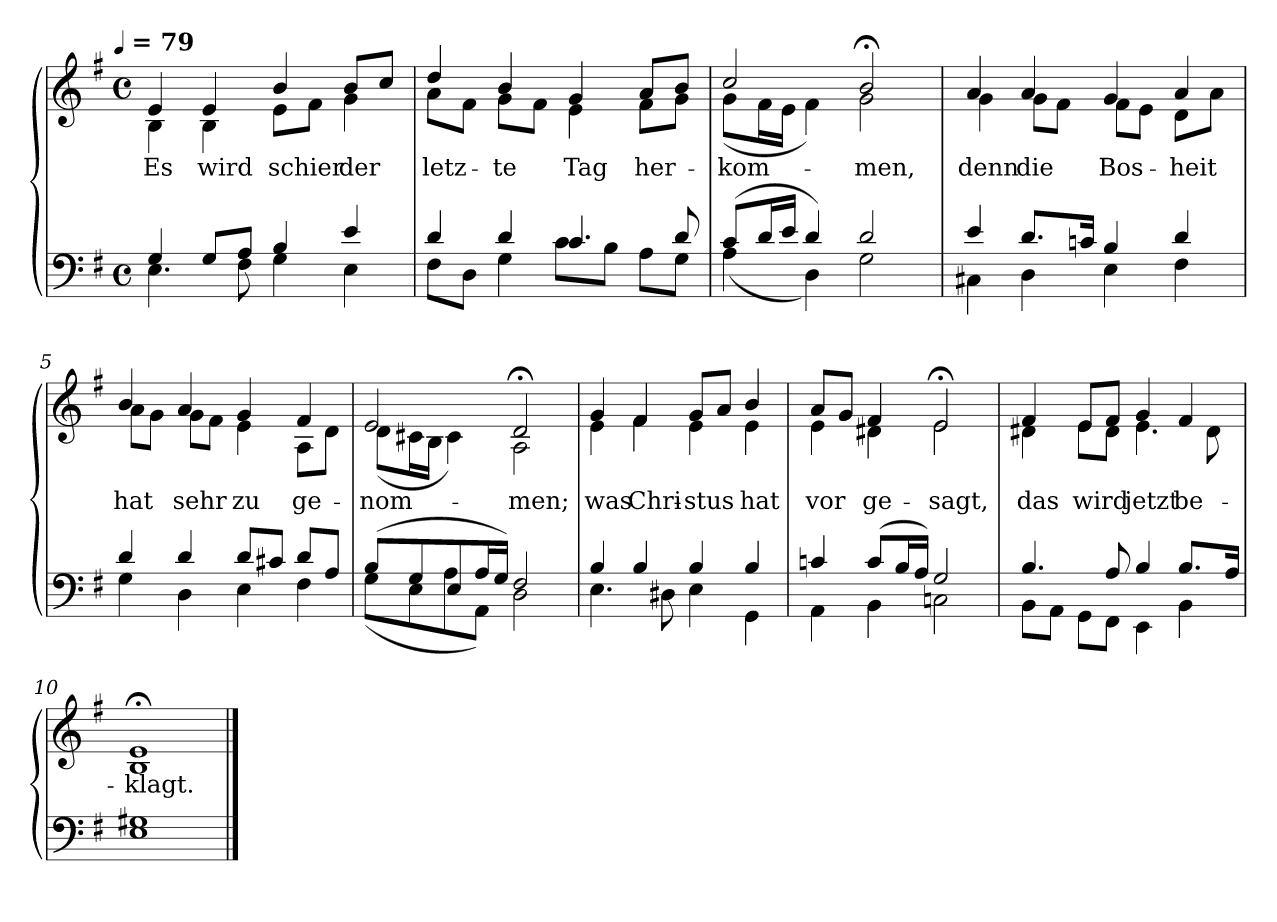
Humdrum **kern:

**kern	**kern	**text	**dynam
*part1	*part1	*part1	*part1
*staff2	*staff1	*staff1	*staff1/2
*clefF4	*clefG2	*	*
*k[f#]	*k[f#]	*	*
!!LO:TX:omd:t=[quarter] = 79
*M4/4	*M4/4	*	*
*met(c)	*met(c)	*	*
*MM79	*MM79	*	*
=1	=1	=1	=1
*^	*^	*	*
4G	4.E	4e	4B	Es	.
8GL	.	4e	4B	wird	.
8AJ	8F#	.	.	.	.
4B	4G	4b	8eL	schier	.
.	.	.	8f#J	.	.
4e	4E	8bL	4g	der	.
.	.	8ccJ	.	.	.
=2	=2	=2	=2	=2	=2
4d	8F#L	4dd	8aL	letz-	.
.	8DJ	.	8f#J	.	.
4d	4G	4b	8gL	-te	.
.	.	.	8f#J	.	.
4.c	8cL	4g	4e	Tag	.
.	8BJ	.	.	.	.
.	8AL	8aL	8f#L	her-	.
8d	8GJ	8bJ	8gJ	.	.
=3	=3	=3	=3	=3	=3
(8cL	(4A	2cc	(8gL	-kom-	.
16dL	.	.	16f#L	.	.
16eJJ	.	.	16eJJ	.	.
4d)	4D)	.	4f#)	.	.
2d	2G	2b;<	2g	-men,	.
!!LO:LB:g=z	!!
=4	=4	=4	=4	=4	=4
4e	4C#X	4a	4g	denn	.
8.dL	4D	4a	8gL	die	.
.	.	.	8f#J	.	.
16cnJk	.	.	.	.	.
4B	4E	4g	8f#L	Bos-	.
.	.	.	8eJ	.	.
4d	4F#	4a	8dL	-heit	.
.	.	.	8aJ	.	.
=5	=5	=5	=5	=5	=5
4d	4G	4b	8aL	hat	.
.	.	.	8gJ	.	.
4d	4D	4a	8gL	sehr	.
.	.	.	8f#J	.	.
8dL	4E	4g	4e	zu	.
8c#XJ	.	.	.	.	.
8dL	4F#	4f#	8AL	ge-	.
8AJ	.	.	8dJ	.	.
=6	=6	=6	=6	=6	=6
(8BL	(8GL	2e	(8dL	-nom-	.
8G	8E	.	16c#XL	.	.
.	.	.	16BJJ	.	.
8E	8A	.	4c#)	.	.
16AL	8AAJ)	.	.	.	.
16GJJ)	.	.	.	.	.
2F#	2D	2d;<	2A	-men;	.
!!LO:LB:g=z	!!
=7	=7	=7	=7	=7	=7
4B	4.E	4g	4e	was	.
4B	.	4f#	4f#	Chri-	.
.	8D#X	.	.	.	.
4B	4E	8gL	4e	-stus	.
.	.	8aJ	.	.	.
4B	4GG	4b	4e	hat	.
=8	=8	=8	=8	=8	=8
*	*	*MM77	*	*	*
4cn	4AA	8aL	4e	vor	.
.	.	8gJ	.	.	.
(8cL	4BB	4f#	4d#X	ge-	♩ = 75
16BL	.	.	.	.	.
16AJJ)	.	.	.	.	.
2G	2Cn	2e;<	2e	-sagt,	.
=9	=9	=9	=9	=9	=9
*	*	*MM74	*	*	*
4.B	8BBL	4f#	4d#X	das	.
.	8AAJ	.	.	.	.
.	8GGL	8eL	8eL	wird	.
8A	8FF#J	8f#J	8d#J	.	.
4B	4EE	4g	4.e	jetzt	♩ = 70
8.BL	4BB	4f#	.	be-	♩ = 60
.	.	.	8d#	.	.
16AJk	.	.	.	.	.
=10	=10	=10	=10	=10	=10
1G#X	1E	1e;<	1B	-klagt.	.
*v	*v	*	*	*	*
*	*v	*v	*	*
==	==	==	==
*-	*-	*-	*-
